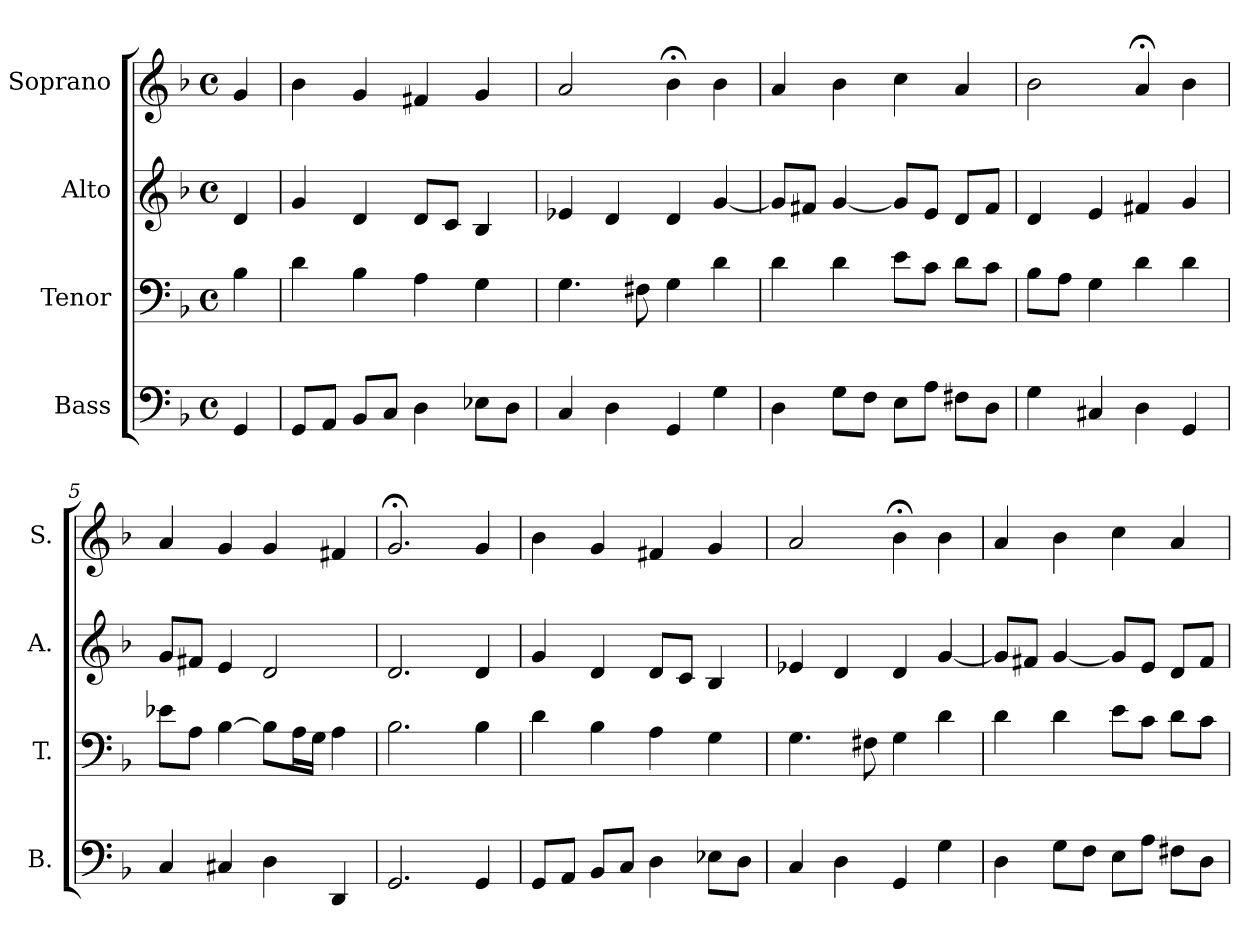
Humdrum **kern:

**kern	**kern	**kern	**kern
*part4	*part3	*part2	*part1
*staff4	*staff3	*staff2	*staff1
*I"Bass	*I"Tenor	*I"Alto	*I"Soprano
*I'B.	*I'T.	*I'A.	*I'S.
*clefF4	*clefF4	*clefG2	*clefG2
*k[b-]	*k[b-]	*k[b-]	*k[b-]
*d:	*d:	*d:	*d:
*M4/4	*M4/4	*M4/4	*M4/4
*met(c)	*met(c)	*met(c)	*met(c)
=	=	=	=
4GG/	4B-\	4d/	4g/
=1	=1	=1	=1
8GG/L	4d\	4g/	4b-\
8AA/J	.	.	.
8BB-/L	4B-\	4d/	4g/
8C/J	.	.	.
4D\	4A\	8d/L	4f#X/
.	.	8c/J	.
8E-X\L	4G\	4B-/	4g/
8D\J	.	.	.
=2	=2	=2	=2
4C/	4.G\	4e-X/	2a/
4D\	.	4d/	.
.	8F#X\	.	.
4GG/	4G\	4d/	4b-;<\
4G\	4d\	[4g/	4b-\
=3	=3	=3	=3
4D\	4d\	8g/L]	4a/
.	.	8f#X/J	.
8G\L	4d\	[4g/	4b-\
8F\J	.	.	.
8E\L	8e\L	8g/L]	4cc\
8A\J	8c\J	8e/J	.
8F#X\L	8d\L	8d/L	4a/
8D\J	8c\J	8f#/J	.
!!LO:LB:g=z
=4	=4	=4	=4
4G\	8B-\L	4d/	2b-\
.	8A\J	.	.
4C#X/	4G\	4e/	.
4D\	4d\	4f#X/	4a;</
4GG/	4d\	4g/	4b-\
=5	=5	=5	=5
4C/	8e-X\L	8g/L	4a/
.	8A\J	8f#X/J	.
4C#X/	[4B-\	4e/	4g/
4D\	8B-\L]	2d/	4g/
.	16A\L	.	.
.	16G\JJ	.	.
4DD/	4A\	.	4f#X/
=6	=6	=6	=6
2.GG/	2.B-\	2.d/	2.g;</
4GG/	4B-\	4d/	4g/
=7	=7	=7	=7
8GG/L	4d\	4g/	4b-\
8AA/J	.	.	.
8BB-/L	4B-\	4d/	4g/
8C/J	.	.	.
4D\	4A\	8d/L	4f#X/
.	.	8c/J	.
8E-X\L	4G\	4B-/	4g/
8D\J	.	.	.
!!LO:LB:g=z
=8	=8	=8	=8
4C/	4.G\	4e-X/	2a/
4D\	.	4d/	.
.	8F#X\	.	.
4GG/	4G\	4d/	4b-;<\
4G\	4d\	[4g/	4b-\
=9	=9	=9	=9
4D\	4d\	8g/L]	4a/
.	.	8f#X/J	.
8G\L	4d\	[4g/	4b-\
8F\J	.	.	.
8E\L	8e\L	8g/L]	4cc\
8A\J	8c\J	8e/J	.
8F#X\L	8d\L	8d/L	4a/
8D\J	8c\J	8f#/J	.
=	=	=	=
*-	*-	*-	*-
